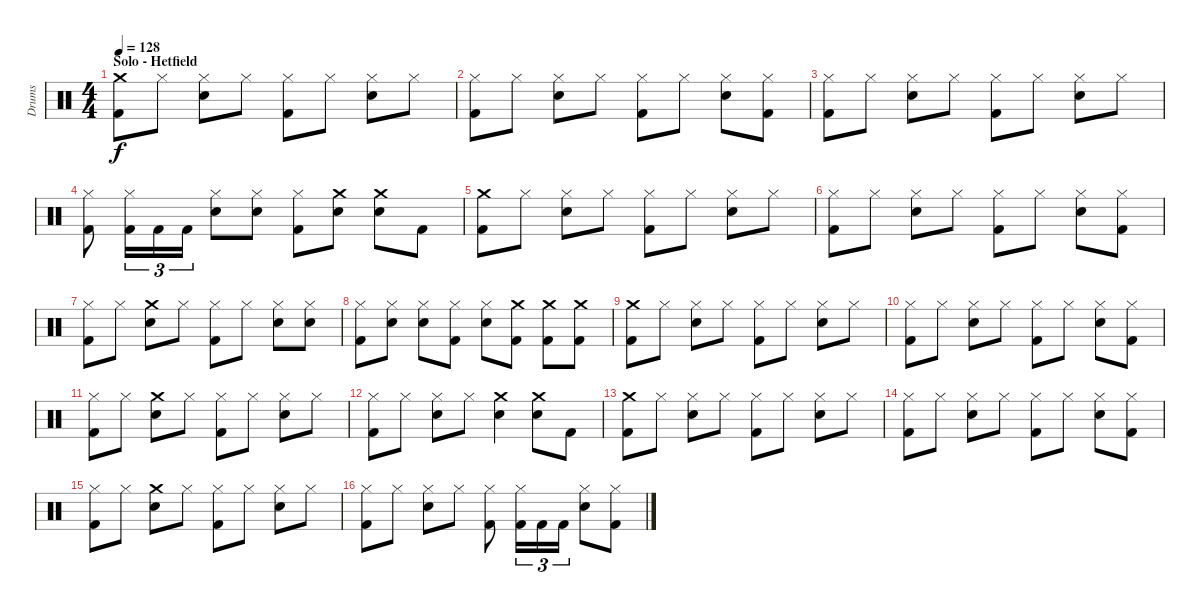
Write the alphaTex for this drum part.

\track ("Drums" "Drums") {instrument percussion}
\staff {score}
\articulation defaults
\ts (4 4)
\section ("" "Solo - Hetfield")
\tempo 128
\clef neutral
\ks c
("Crash medium (hit)" "Kick (hit) 2").8{dy f} "Hi-Hat (closed)".8 ("Snare (hit) 2" "Hi-Hat (closed)").8 "Hi-Hat (closed)".8 ("Hi-Hat (closed)" "Kick (hit) 2").8 "Hi-Hat (closed)".8 ("Snare (hit) 2" "Hi-Hat (closed)").8 "Hi-Hat (closed)".8 |
("Hi-Hat (closed)" "Kick (hit) 2").8 "Hi-Hat (closed)".8 ("Snare (hit) 2" "Hi-Hat (closed)").8 "Hi-Hat (closed)".8 ("Hi-Hat (closed)" "Kick (hit) 2").8 "Hi-Hat (closed)".8 ("Snare (hit) 2" "Hi-Hat (closed)").8 ("Hi-Hat (closed)" "Kick (hit) 2").8 |
("Hi-Hat (closed)" "Kick (hit) 2").8 "Hi-Hat (closed)".8 ("Snare (hit) 2" "Hi-Hat (closed)").8 "Hi-Hat (closed)".8 ("Hi-Hat (closed)" "Kick (hit) 2").8 "Hi-Hat (closed)".8 ("Snare (hit) 2" "Hi-Hat (closed)").8 "Hi-Hat (closed)".8 |
("Kick (hit) 2" "Hi-Hat (closed)").8 ("Kick (hit) 2" "Hi-Hat (closed)").16{tu (3 2)} "Kick (hit) 2".16{tu (3 2)} "Kick (hit) 2".16{tu (3 2)} ("Snare (hit) 2" "Hi-Hat (closed)").8 ("Snare (hit) 2" "Hi-Hat (closed)").8 ("Kick (hit) 2" "Hi-Hat (closed)").8 ("Crash medium (hit)" "Snare (hit) 2").8 ("Snare (hit) 2" "Crash medium (hit)").8 "Kick (hit) 2".8 |
("Crash medium (hit)" "Kick (hit) 2").8 "Hi-Hat (closed)".8 ("Snare (hit) 2" "Hi-Hat (closed)").8 "Hi-Hat (closed)".8 ("Hi-Hat (closed)" "Kick (hit) 2").8 "Hi-Hat (closed)".8 ("Snare (hit) 2" "Hi-Hat (closed)").8 "Hi-Hat (closed)".8 |
("Hi-Hat (closed)" "Kick (hit) 2").8 "Hi-Hat (closed)".8 ("Snare (hit) 2" "Hi-Hat (closed)").8 "Hi-Hat (closed)".8 ("Hi-Hat (closed)" "Kick (hit) 2").8 "Hi-Hat (closed)".8 ("Snare (hit) 2" "Hi-Hat (closed)").8 ("Hi-Hat (closed)" "Kick (hit) 2").8 |
("Hi-Hat (closed)" "Kick (hit) 2").8 "Hi-Hat (closed)".8 ("Crash medium (hit)" "Snare (hit) 2").8 "Hi-Hat (closed)".8 ("Hi-Hat (closed)" "Kick (hit) 2").8 "Hi-Hat (closed)".8 ("Snare (hit) 2" "Hi-Hat (closed)").8 ("Snare (hit) 2" "Hi-Hat (closed)").8 |
("Kick (hit) 2" "Hi-Hat (closed)").8 ("Snare (hit) 2" "Hi-Hat (closed)").8 ("Snare (hit) 2" "Hi-Hat (closed)").8 ("Hi-Hat (closed)" "Kick (hit) 2").8 ("Snare (hit) 2" "Hi-Hat (closed)").8 ("Crash medium (hit)" "Kick (hit) 2").8 ("Crash medium (hit)" "Kick (hit) 2").8 ("Crash medium (hit)" "Kick (hit) 2").8 |
("Crash medium (hit)" "Kick (hit) 2").8 "Hi-Hat (closed)".8 ("Snare (hit) 2" "Hi-Hat (closed)").8 "Hi-Hat (closed)".8 ("Hi-Hat (closed)" "Kick (hit) 2").8 "Hi-Hat (closed)".8 ("Snare (hit) 2" "Hi-Hat (closed)").8 "Hi-Hat (closed)".8 |
("Hi-Hat (closed)" "Kick (hit) 2").8 "Hi-Hat (closed)".8 ("Snare (hit) 2" "Hi-Hat (closed)").8 "Hi-Hat (closed)".8 ("Hi-Hat (closed)" "Kick (hit) 2").8 "Hi-Hat (closed)".8 ("Snare (hit) 2" "Hi-Hat (closed)").8 ("Hi-Hat (closed)" "Kick (hit) 2").8 |
("Hi-Hat (closed)" "Kick (hit) 2").8 "Hi-Hat (closed)".8 ("Crash medium (hit)" "Snare (hit) 2").8 "Hi-Hat (closed)".8 ("Hi-Hat (closed)" "Kick (hit) 2").8 "Hi-Hat (closed)".8 ("Snare (hit) 2" "Hi-Hat (closed)").8 "Hi-Hat (closed)".8 |
("Hi-Hat (closed)" "Kick (hit) 2").8 "Hi-Hat (closed)".8 ("Hi-Hat (closed)" "Snare (hit) 2").8 "Hi-Hat (closed)".8 ("Crash medium (hit)" "Snare (hit) 2").4 ("Crash medium (hit)" "Snare (hit) 2").8 "Kick (hit) 2".8 |
("Crash medium (hit)" "Kick (hit) 2").8 "Hi-Hat (closed)".8 ("Snare (hit) 2" "Hi-Hat (closed)").8 "Hi-Hat (closed)".8 ("Hi-Hat (closed)" "Kick (hit) 2").8 "Hi-Hat (closed)".8 ("Snare (hit) 2" "Hi-Hat (closed)").8 "Hi-Hat (closed)".8 |
("Hi-Hat (closed)" "Kick (hit) 2").8 "Hi-Hat (closed)".8 ("Snare (hit) 2" "Hi-Hat (closed)").8 "Hi-Hat (closed)".8 ("Hi-Hat (closed)" "Kick (hit) 2").8 "Hi-Hat (closed)".8 ("Snare (hit) 2" "Hi-Hat (closed)").8 ("Hi-Hat (closed)" "Kick (hit) 2").8 |
("Hi-Hat (closed)" "Kick (hit) 2").8 "Hi-Hat (closed)".8 ("Crash medium (hit)" "Snare (hit) 2").8 "Hi-Hat (closed)".8 ("Hi-Hat (closed)" "Kick (hit) 2").8 "Hi-Hat (closed)".8 ("Snare (hit) 2" "Hi-Hat (closed)").8 "Hi-Hat (closed)".8 |
("Kick (hit) 2" "Hi-Hat (closed)").8 "Hi-Hat (closed)".8 ("Hi-Hat (closed)" "Snare (hit) 2").8 "Hi-Hat (closed)".8 ("Kick (hit) 2" "Hi-Hat (closed)").8 ("Kick (hit) 2" "Hi-Hat (closed)").16{tu (3 2)} "Kick (hit) 2".16{tu (3 2)} "Kick (hit) 2".16{tu (3 2)} ("Snare (hit) 2" "Hi-Hat (closed)").8 ("Kick (hit) 2" "Hi-Hat (closed)").8
